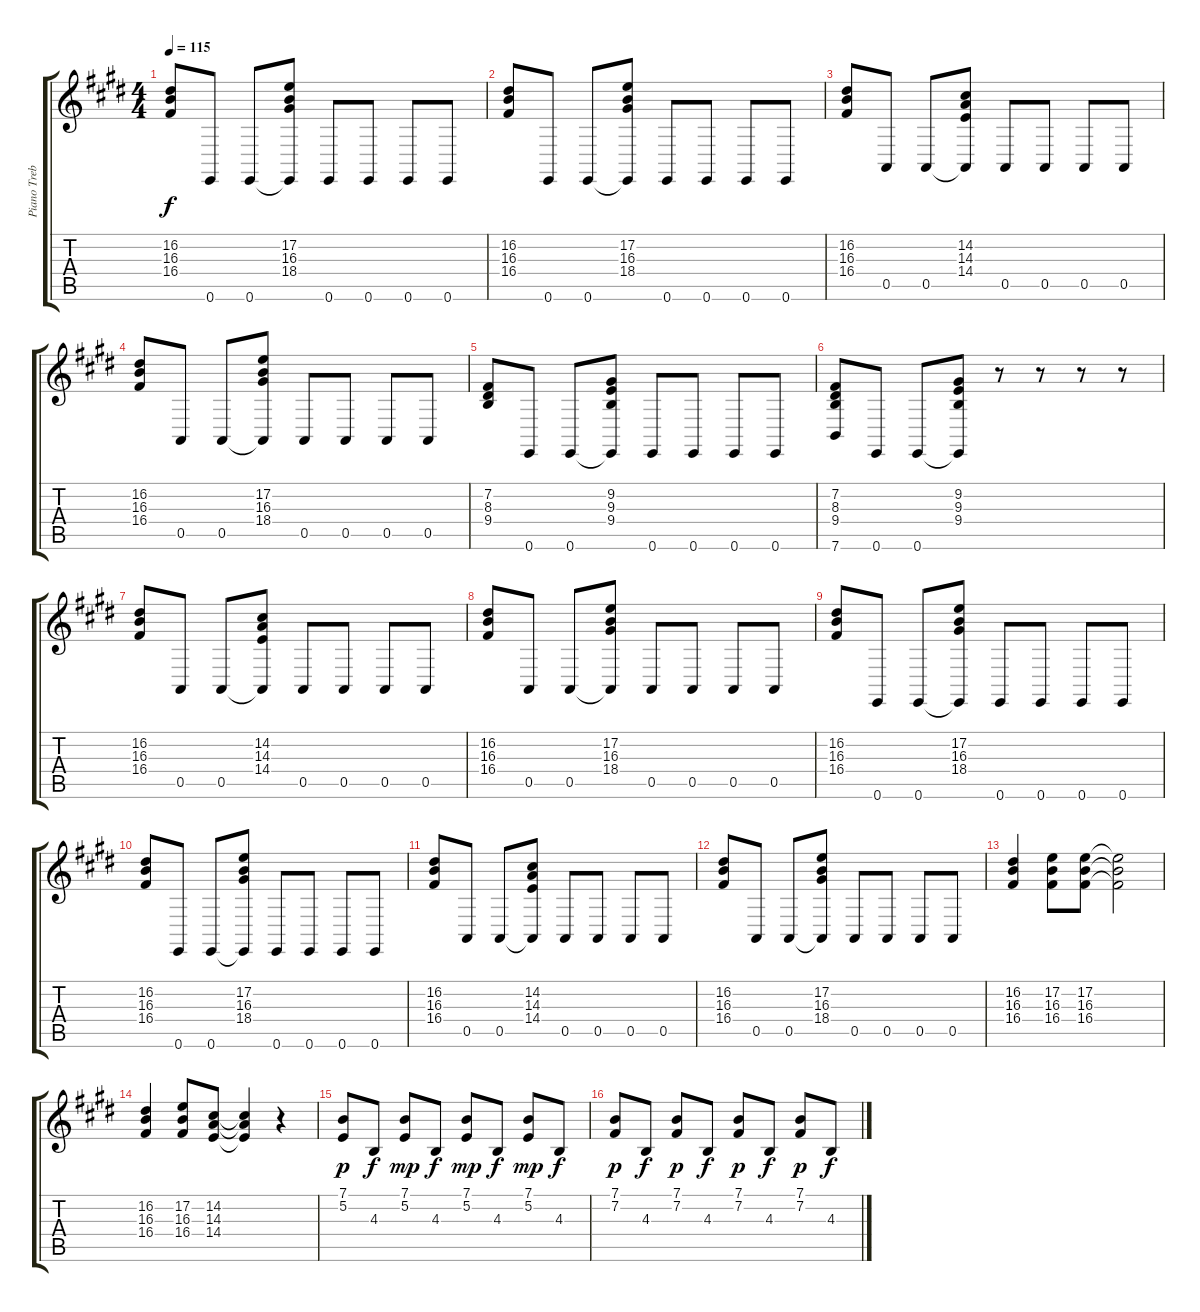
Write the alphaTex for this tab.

\track ("Piano Treble" "Piano Treb") {instrument acousticgrandpiano}
\staff {score tabs}
\tuning (E4 B3 G3 D3 A2 E2) {hide}
\ts (4 4)
\tempo 115
\clef g2
\ks c#minor
(16.2 16.3 16.4).8{dy f} 0.6.8 0.6.8 (17.2 16.3 18.4 0.6{t}).8 0.6.8 0.6.8 0.6.8 0.6.8 |
(16.2 16.3 16.4).8 0.6.8 0.6.8 (17.2 16.3 18.4 0.6{t}).8 0.6.8 0.6.8 0.6.8 0.6.8 |
(16.2 16.3 16.4).8 0.5.8 0.5.8 (14.2 14.3 14.4 0.5{t}).8 0.5.8 0.5.8 0.5.8 0.5.8 |
(16.2 16.3 16.4).8 0.5.8 0.5.8 (17.2 16.3 18.4 0.5{t}).8 0.5.8 0.5.8 0.5.8 0.5.8 |
(7.2 8.3 9.4).8 0.6.8 0.6.8 (9.2 9.3 9.4 0.6{t}).8 0.6.8 0.6.8 0.6.8 0.6.8 |
(7.2 8.3 9.4 7.6).8 0.6.8 0.6.8 (9.2 9.3 9.4 0.6{t}).8 r.8 r.8 r.8 r.8 |
(16.2 16.3 16.4).8 0.5.8 0.5.8 (14.2 14.3 14.4 0.5{t}).8 0.5.8 0.5.8 0.5.8 0.5.8 |
(16.2 16.3 16.4).8 0.5.8 0.5.8 (17.2 16.3 18.4 0.5{t}).8 0.5.8 0.5.8 0.5.8 0.5.8 |
(16.2 16.3 16.4).8 0.6.8 0.6.8 (17.2 16.3 18.4 0.6{t}).8 0.6.8 0.6.8 0.6.8 0.6.8 |
(16.2 16.3 16.4).8 0.6.8 0.6.8 (17.2 16.3 18.4 0.6{t}).8 0.6.8 0.6.8 0.6.8 0.6.8 |
(16.2 16.3 16.4).8 0.5.8 0.5.8 (14.2 14.3 14.4 0.5{t}).8 0.5.8 0.5.8 0.5.8 0.5.8 |
(16.2 16.3 16.4).8 0.5.8 0.5.8 (17.2 16.3 18.4 0.5{t}).8 0.5.8 0.5.8 0.5.8 0.5.8 |
(16.2 16.3 16.4).4 (17.2 16.3 16.4).8 (17.2 16.3 16.4).8 (17.2{t} 16.3{t} 16.4{t}).2 |
(16.2 16.3 16.4).4 (17.2 16.3 16.4).8 (14.2 14.3 14.4).8 (14.2{t} 14.3{t} 14.4{t}).4 r.4 |
(7.1 5.2).8{dy p volume 16 instrument acousticgrandpiano} 4.3.8{dy f} (7.1 5.2).8{dy mp} 4.3.8{dy f} (7.1 5.2).8{dy mp} 4.3.8{dy f} (7.1 5.2).8{dy mp} 4.3.8{dy f} |
(7.1 7.2).8{dy p} 4.3.8{dy f} (7.1 7.2).8{dy p} 4.3.8{dy f} (7.1 7.2).8{dy p} 4.3.8{dy f} (7.1 7.2).8{dy p} 4.3.8{dy f}
